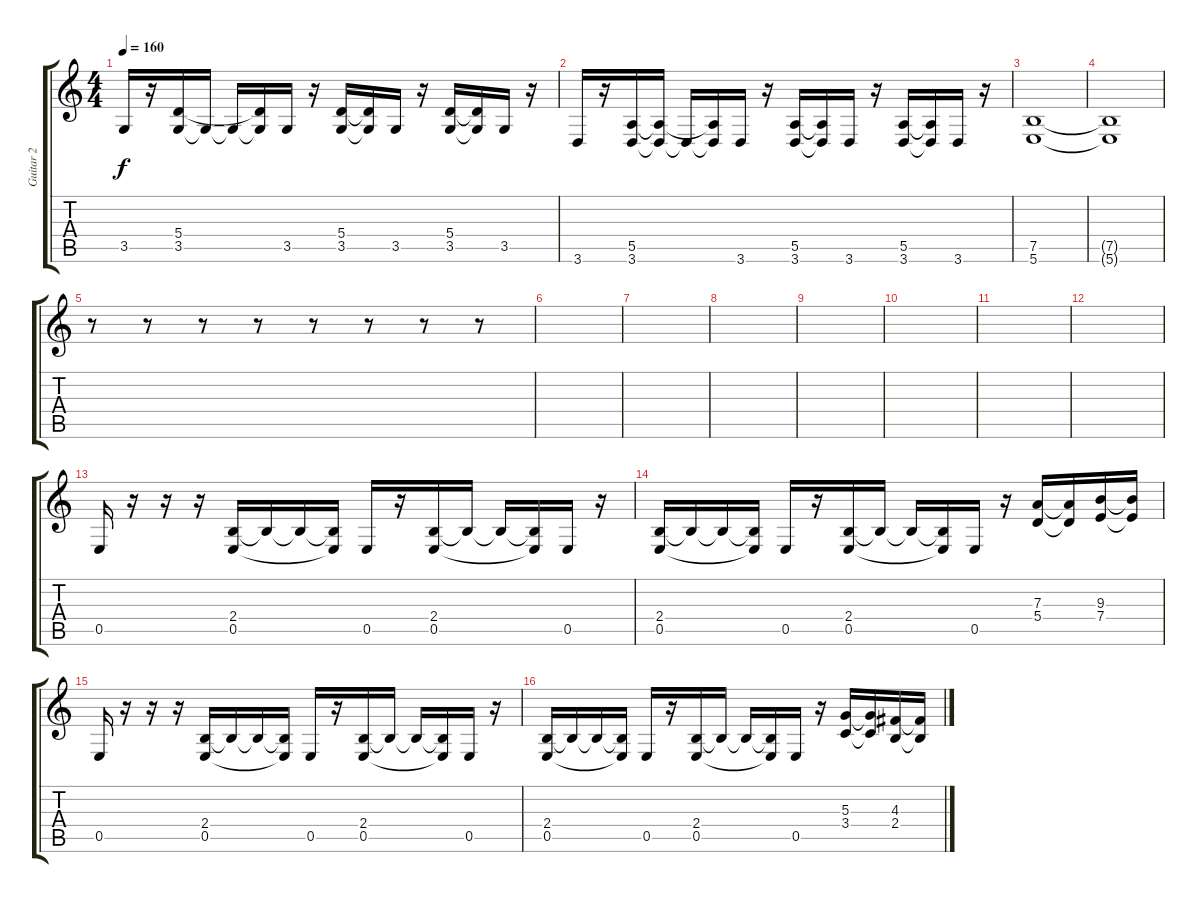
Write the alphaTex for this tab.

\track ("Guitar 2" "Guitar 2") {instrument distortionguitar}
\staff {score tabs}
\tuning (B3 G3 D3 A2 E2 B1) {hide}
\ts (4 4)
\tempo 160
\clef g2
\ks c
3.5.16{dy f} r.16 (5.4 3.5).16 3.5{t}.16 3.5{t}.16 (5.4{t} 3.5{t}).16 3.5.16 r.16 (5.4 3.5).16 (5.4{t} 3.5{t}).16 3.5.16 r.16 (5.4 3.5).16 (5.4{t} 3.5{t}).16 3.5.16 r.16 |
3.6.16 r.16 (5.5 3.6).16 (5.5{t} 3.6{t}).16 3.6{t}.16 (5.5{t} 3.6{t}).16 3.6.16 r.16 (5.5 3.6).16 (5.5{t} 3.6{t}).16 3.6.16 r.16 (5.5 3.6).16 (5.5{t} 3.6{t}).16 3.6.16 r.16 |
(7.5 5.6).1 |
(7.5{t} 5.6{t}).1 |
r.8 r.8 r.8 r.8 r.8 r.8 r.8 r.8 |
|
|
|
|
|
|
|
0.5.16 r.16 r.16 r.16 (2.4 0.5).16 2.4{t}.16 2.4{t}.16 (2.4{t} 0.5{t}).16 0.5.16 r.16 (2.4 0.5).16 2.4{t}.16 2.4{t}.16 (2.4{t} 0.5{t}).16 0.5.16 r.16 |
(2.4 0.5).16 2.4{t}.16 2.4{t}.16 (2.4{t} 0.5{t}).16 0.5.16 r.16 (2.4 0.5).16 2.4{t}.16 2.4{t}.16 (2.4{t} 0.5{t}).16 0.5.16 r.16 (7.3 5.4).16 (7.3{t} 5.4{t}).16 (9.3 7.4).16 (9.3{t} 7.4{t}).16 |
0.5.16 r.16 r.16 r.16 (2.4 0.5).16 2.4{t}.16 2.4{t}.16 (2.4{t} 0.5{t}).16 0.5.16 r.16 (2.4 0.5).16 2.4{t}.16 2.4{t}.16 (2.4{t} 0.5{t}).16 0.5.16 r.16 |
(2.4 0.5).16 2.4{t}.16 2.4{t}.16 (2.4{t} 0.5{t}).16 0.5.16 r.16 (2.4 0.5).16 2.4{t}.16 2.4{t}.16 (2.4{t} 0.5{t}).16 0.5.16 r.16 (5.3 3.4).16 (5.3{t} 3.4{t}).16 (4.3 2.4).16 (4.3{t} 2.4{t}).16
